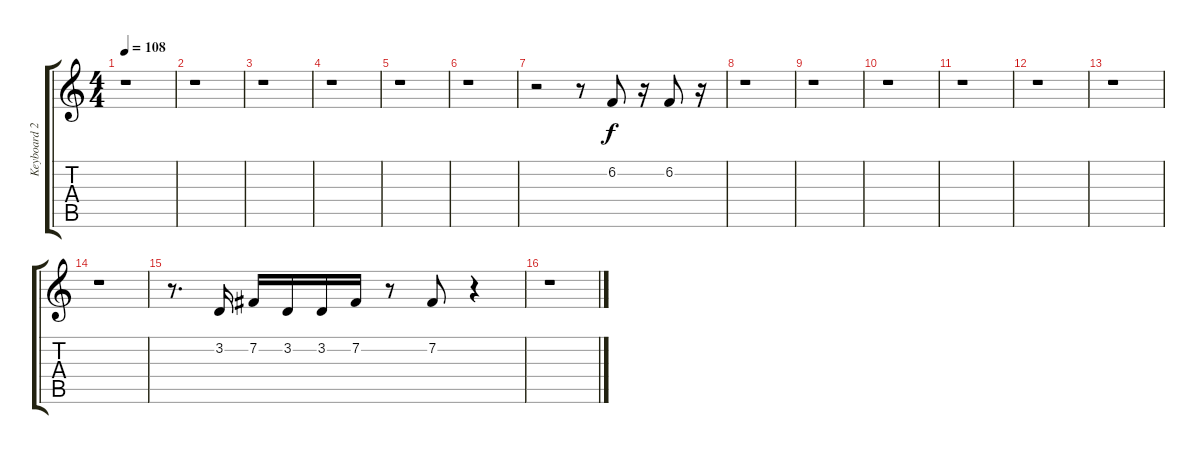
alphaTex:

\track ("Keyboard 2" "Keyboard 2") {instrument electricpiano1}
\staff {score tabs}
\tuning (E4 B3 G3 D3 A2 E2) {hide}
\ts (4 4)
\tempo 108
\clef g2
\ks c
r.1{dy f} |
r.1 |
r.1 |
r.1 |
r.1 |
r.1 |
r.2 r.8 6.2.8{volume 6} r.16 6.2.8 r.16 |
r.1 |
r.1 |
r.1 |
r.1 |
r.1 |
r.1 |
r.1 |
r.8{d volume 9} 3.2.16 7.2.16 3.2.16 3.2.16 7.2.16 r.8 7.2.8 r.4 |
r.1
